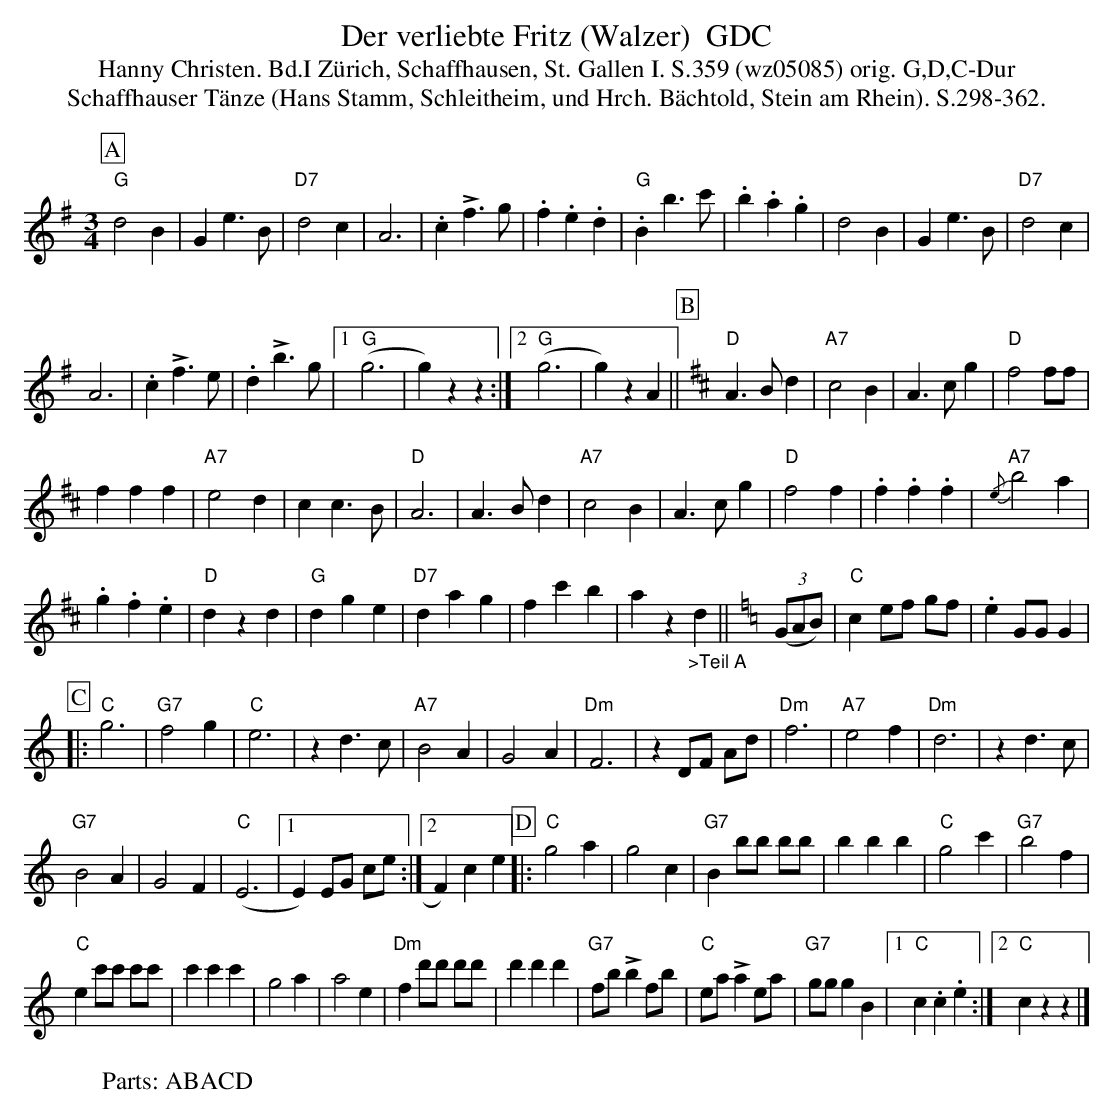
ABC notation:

X:1
T:  Der verliebte Fritz (Walzer)  GDC
T:Hanny Christen. Bd.I Zürich, Schaffhausen, St. Gallen I. S.359 (wz05085) orig. G,D,C-Dur
T: Schaffhauser T\"anze (Hans Stamm, Schleitheim, und Hrch. B\"achtold, Stein am Rhein). S.298-362.
W: Parts: ABACD
M:3/4
L:1/4
K:G %%MIDI gchordon
[P:A] "G"d2B | Ge>B | "D7"d2c |  A3 | .c !>!f>g | .f.e.d | "G".Bb>c' | .b.a.g | d2B | Ge>B | "D7"d2c |
A3 | .c!>!f>e | .d!>!b>g |1 "G"(g3 | g)zz :|2 "G"(g3 | g)zA || [P:B] [K:D] "D"A>Bd | "A7"c2B | A>cg | "D"f2f/f/ |
fff | "A7"e2d | cc>B | "D"A3 | A>Bd | "A7"c2B | A>cg | "D"f2f | .f.f.f | {/e}"A7"b2a |
.g.f.e | "D"dzd | "G"dge | "D7"dag | fc'b | az"_>Teil A"d || [K:C] ((3G/A/B/) | "C"c e/f/ g/f/ | .eG/G/G |
[P:C]|: "C"g3 | "G7"f2g | "C"e3 | zd>c | "A7"B2A | G2A | "Dm"F3 | z D/F/ A/d/ | "Dm"f3 | "A7"e2f | "Dm"d3 | zd>c |
"G7"B2A | G2F | ("C"E3 |1 E) E/G/ c/e/ :|2 F)ce [P:D] |: "C"g2a | g2c | "G7"B b/b/ b/b/ | bbb | "C"g2c' | "G7"b2f |
"C"e c'/c'/ c'/c'/ | c'c'c' | g2a | a2e | "Dm"f d'/d'/ d'/d'/ | d'd'd' | "G7"f/b/ !>!b f/b/ | "C"e/a/!>!a e/a/ | "G7"g/g/gB |1 "C"c.c.e :|2  "C"czz |]
